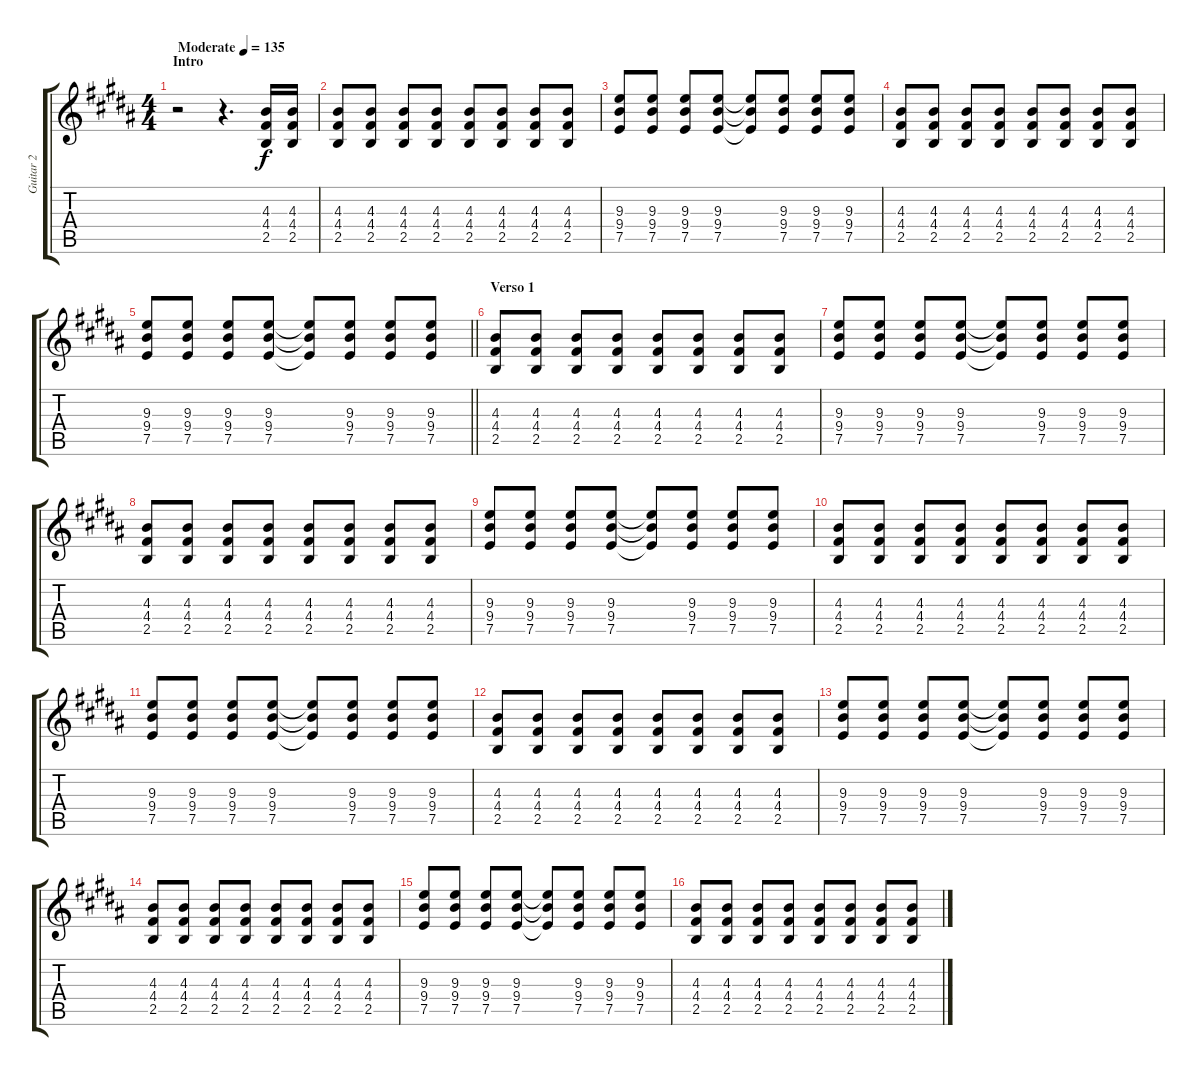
\track ("Guitar 2" "Guitar 2") {instrument overdrivenguitar}
\staff {score tabs}
\tuning (E4 B3 G3 D3 A2 E2) {hide}
\ts (4 4)
\section ("" "Intro")
\tempo (135 "Moderate")
\clef g2
\ks b
r.2{dy f instrument overdrivenguitar} r.4{d} (4.3 4.4 2.5).16 (4.3 4.4 2.5).16 |
(4.3 4.4 2.5).8 (4.3 4.4 2.5).8 (4.3 4.4 2.5).8 (4.3 4.4 2.5).8 (4.3 4.4 2.5).8 (4.3 4.4 2.5).8 (4.3 4.4 2.5).8 (4.3 4.4 2.5).8 |
(9.3 9.4 7.5).8 (9.3 9.4 7.5).8 (9.3 9.4 7.5).8 (9.3 9.4 7.5).8 (9.3{t} 9.4{t} 7.5{t}).8 (9.3 9.4 7.5).8 (9.3 9.4 7.5).8 (9.3 9.4 7.5).8 |
(4.3 4.4 2.5).8 (4.3 4.4 2.5).8 (4.3 4.4 2.5).8 (4.3 4.4 2.5).8 (4.3 4.4 2.5).8 (4.3 4.4 2.5).8 (4.3 4.4 2.5).8 (4.3 4.4 2.5).8 |
\barLineRight lightlight
(9.3 9.4 7.5).8 (9.3 9.4 7.5).8 (9.3 9.4 7.5).8 (9.3 9.4 7.5).8 (9.3{t} 9.4{t} 7.5{t}).8 (9.3 9.4 7.5).8 (9.3 9.4 7.5).8 (9.3 9.4 7.5).8 |
\section ("" "Verso 1")
(4.3 4.4 2.5).8 (4.3 4.4 2.5).8 (4.3 4.4 2.5).8 (4.3 4.4 2.5).8 (4.3 4.4 2.5).8 (4.3 4.4 2.5).8 (4.3 4.4 2.5).8 (4.3 4.4 2.5).8 |
(9.3 9.4 7.5).8 (9.3 9.4 7.5).8 (9.3 9.4 7.5).8 (9.3 9.4 7.5).8 (9.3{t} 9.4{t} 7.5{t}).8 (9.3 9.4 7.5).8 (9.3 9.4 7.5).8 (9.3 9.4 7.5).8 |
(4.3 4.4 2.5).8 (4.3 4.4 2.5).8 (4.3 4.4 2.5).8 (4.3 4.4 2.5).8 (4.3 4.4 2.5).8 (4.3 4.4 2.5).8 (4.3 4.4 2.5).8 (4.3 4.4 2.5).8 |
(9.3 9.4 7.5).8 (9.3 9.4 7.5).8 (9.3 9.4 7.5).8 (9.3 9.4 7.5).8 (9.3{t} 9.4{t} 7.5{t}).8 (9.3 9.4 7.5).8 (9.3 9.4 7.5).8 (9.3 9.4 7.5).8 |
(4.3 4.4 2.5).8 (4.3 4.4 2.5).8 (4.3 4.4 2.5).8 (4.3 4.4 2.5).8 (4.3 4.4 2.5).8 (4.3 4.4 2.5).8 (4.3 4.4 2.5).8 (4.3 4.4 2.5).8 |
(9.3 9.4 7.5).8 (9.3 9.4 7.5).8 (9.3 9.4 7.5).8 (9.3 9.4 7.5).8 (9.3{t} 9.4{t} 7.5{t}).8 (9.3 9.4 7.5).8 (9.3 9.4 7.5).8 (9.3 9.4 7.5).8 |
(4.3 4.4 2.5).8 (4.3 4.4 2.5).8 (4.3 4.4 2.5).8 (4.3 4.4 2.5).8 (4.3 4.4 2.5).8 (4.3 4.4 2.5).8 (4.3 4.4 2.5).8 (4.3 4.4 2.5).8 |
(9.3 9.4 7.5).8 (9.3 9.4 7.5).8 (9.3 9.4 7.5).8 (9.3 9.4 7.5).8 (9.3{t} 9.4{t} 7.5{t}).8 (9.3 9.4 7.5).8 (9.3 9.4 7.5).8 (9.3 9.4 7.5).8 |
(4.3 4.4 2.5).8 (4.3 4.4 2.5).8 (4.3 4.4 2.5).8 (4.3 4.4 2.5).8 (4.3 4.4 2.5).8 (4.3 4.4 2.5).8 (4.3 4.4 2.5).8 (4.3 4.4 2.5).8 |
(9.3 9.4 7.5).8 (9.3 9.4 7.5).8 (9.3 9.4 7.5).8 (9.3 9.4 7.5).8 (9.3{t} 9.4{t} 7.5{t}).8 (9.3 9.4 7.5).8 (9.3 9.4 7.5).8 (9.3 9.4 7.5).8 |
(4.3 4.4 2.5).8 (4.3 4.4 2.5).8 (4.3 4.4 2.5).8 (4.3 4.4 2.5).8 (4.3 4.4 2.5).8 (4.3 4.4 2.5).8 (4.3 4.4 2.5).8 (4.3 4.4 2.5).8
